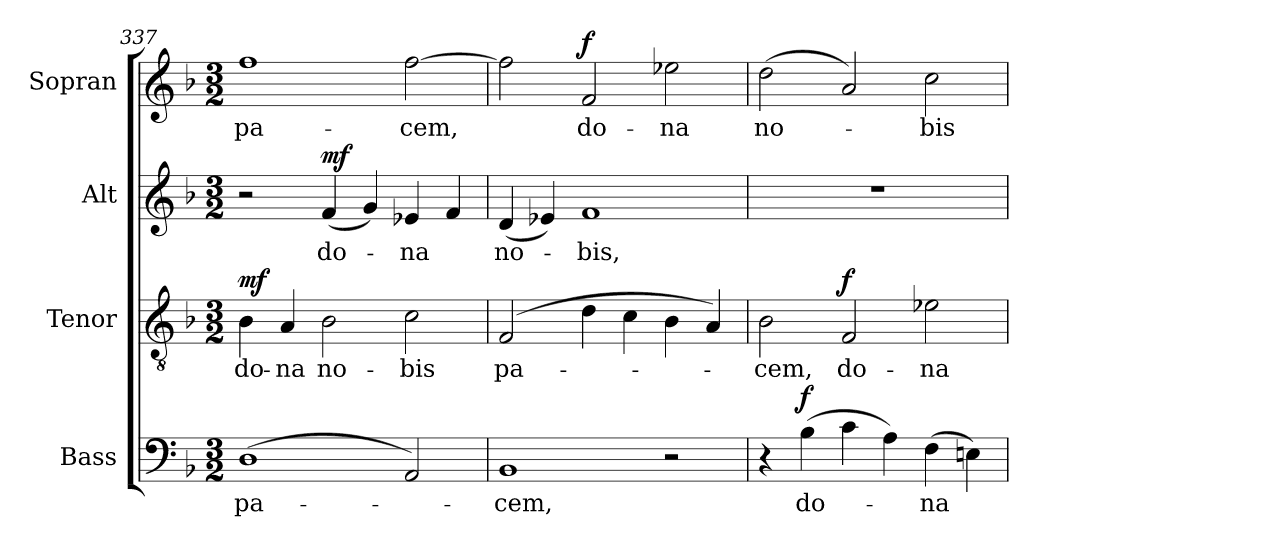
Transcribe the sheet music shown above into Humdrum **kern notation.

**kern	**text	**dynam	**kern	**text	**dynam	**kern	**text	**dynam	**kern	**text	**dynam
*part4	*part4	*part4	*part3	*part3	*part3	*part2	*part2	*part2	*part1	*part1	*part1
*staff4	*staff4	*staff4	*staff3	*staff3	*staff3	*staff2	*staff2	*staff2	*staff1	*staff1	*staff1
*I"Bass	*	*	*I"Tenor	*	*	*I"Alt	*	*	*I"Sopran	*	*
*I'B.	*	*	*I'T.	*	*	*I'A.	*	*	*I'S.	*	*
*clefF4	*	*	*clefGv2	*	*	*clefG2	*	*	*clefG2	*	*
*k[b-]	*	*	*k[b-]	*	*	*k[b-]	*	*	*k[b-]	*	*
*F:	*	*	*F:	*	*	*F:	*	*	*F:	*	*
*M3/2	*	*	*M3/2	*	*	*M3/2	*	*	*M3/2	*	*
=337	=337	=337	=337	=337	=337	=337	=337	=337	=337	=337	=337
!	!LO:LY:b	!	!	!LO:LY:b	!LO:DY:a	!	!	!	!	!LO:LY:b	!
(>1D	pa-	.	4B-\	do-	mf	2r	.	.	1ff	pa-	.
!	!	!	!	!LO:LY:b	!	!	!	!	!	!	!
.	.	.	4A/	-na	.	.	.	.	.	.	.
!	!	!	!	!LO:LY:b	!	!	!LO:LY:b	!LO:DY:a	!	!	!
.	.	.	2B-\	no-	.	(<4f/	do-	mf	.	.	.
.	.	.	.	.	.	4g/)	.	.	.	.	.
!	!	!	!	!LO:LY:b	!	!	!LO:LY:b	!	!	!LO:LY:b	!
2AA/)	.	.	2c\	-bis	.	4e-X/	-na	.	[2ff\	-cem,	.
.	.	.	.	.	.	4f/	.	.	.	.	.
=338	=338	=338	=338	=338	=338	=338	=338	=338	=338	=338	=338
!	!LO:LY:b	!	!	!LO:LY:b	!	!	!LO:LY:b	!	!	!	!
1BB-	-cem,	.	(>2F/	pa-	.	(<4d/	no-	.	2ff\]	.	.
.	.	.	.	.	.	4e-X/)	.	.	.	.	.
!	!	!	!	!	!	!	!LO:LY:b	!	!	!LO:LY:b	!LO:DY:a
.	.	.	4d\	.	.	1f	-bis,	.	2f/	do-	f
.	.	.	4c\	.	.	.	.	.	.	.	.
!	!	!	!	!	!	!	!	!	!	!LO:LY:b	!
2r	.	.	4B-\	.	.	.	.	.	2ee-X\	-na	.
.	.	.	4A/)	.	.	.	.	.	.	.	.
!!LO:LB:g=z
=339	=339	=339	=339	=339	=339	=339	=339	=339	=339	=339	=339
!	!	!	!	!LO:LY:b	!	!	!	!	!	!LO:LY:b	!
4r	.	.	2B-\	-cem,	.	1.r	.	.	(>2dd\	no-	.
!	!LO:LY:b	!LO:DY:a	!	!	!	!	!	!	!	!	!
(>4B-\	do-	f	.	.	.	.	.	.	.	.	.
!	!	!	!	!LO:LY:b	!LO:DY:a	!	!	!	!	!	!
4c\	.	.	2F/	do-	f	.	.	.	2a/)	.	.
4A\)	.	.	.	.	.	.	.	.	.	.	.
!	!LO:LY:b	!	!	!LO:LY:b	!	!	!	!	!	!LO:LY:b	!
(>4F\	-na	.	2e-X\	-na	.	.	.	.	2cc\	-bis	.
4En\)	.	.	.	.	.	.	.	.	.	.	.
=	=	=	=	=	=	=	=	=	=	=	=
*-	*-	*-	*-	*-	*-	*-	*-	*-	*-	*-	*-
